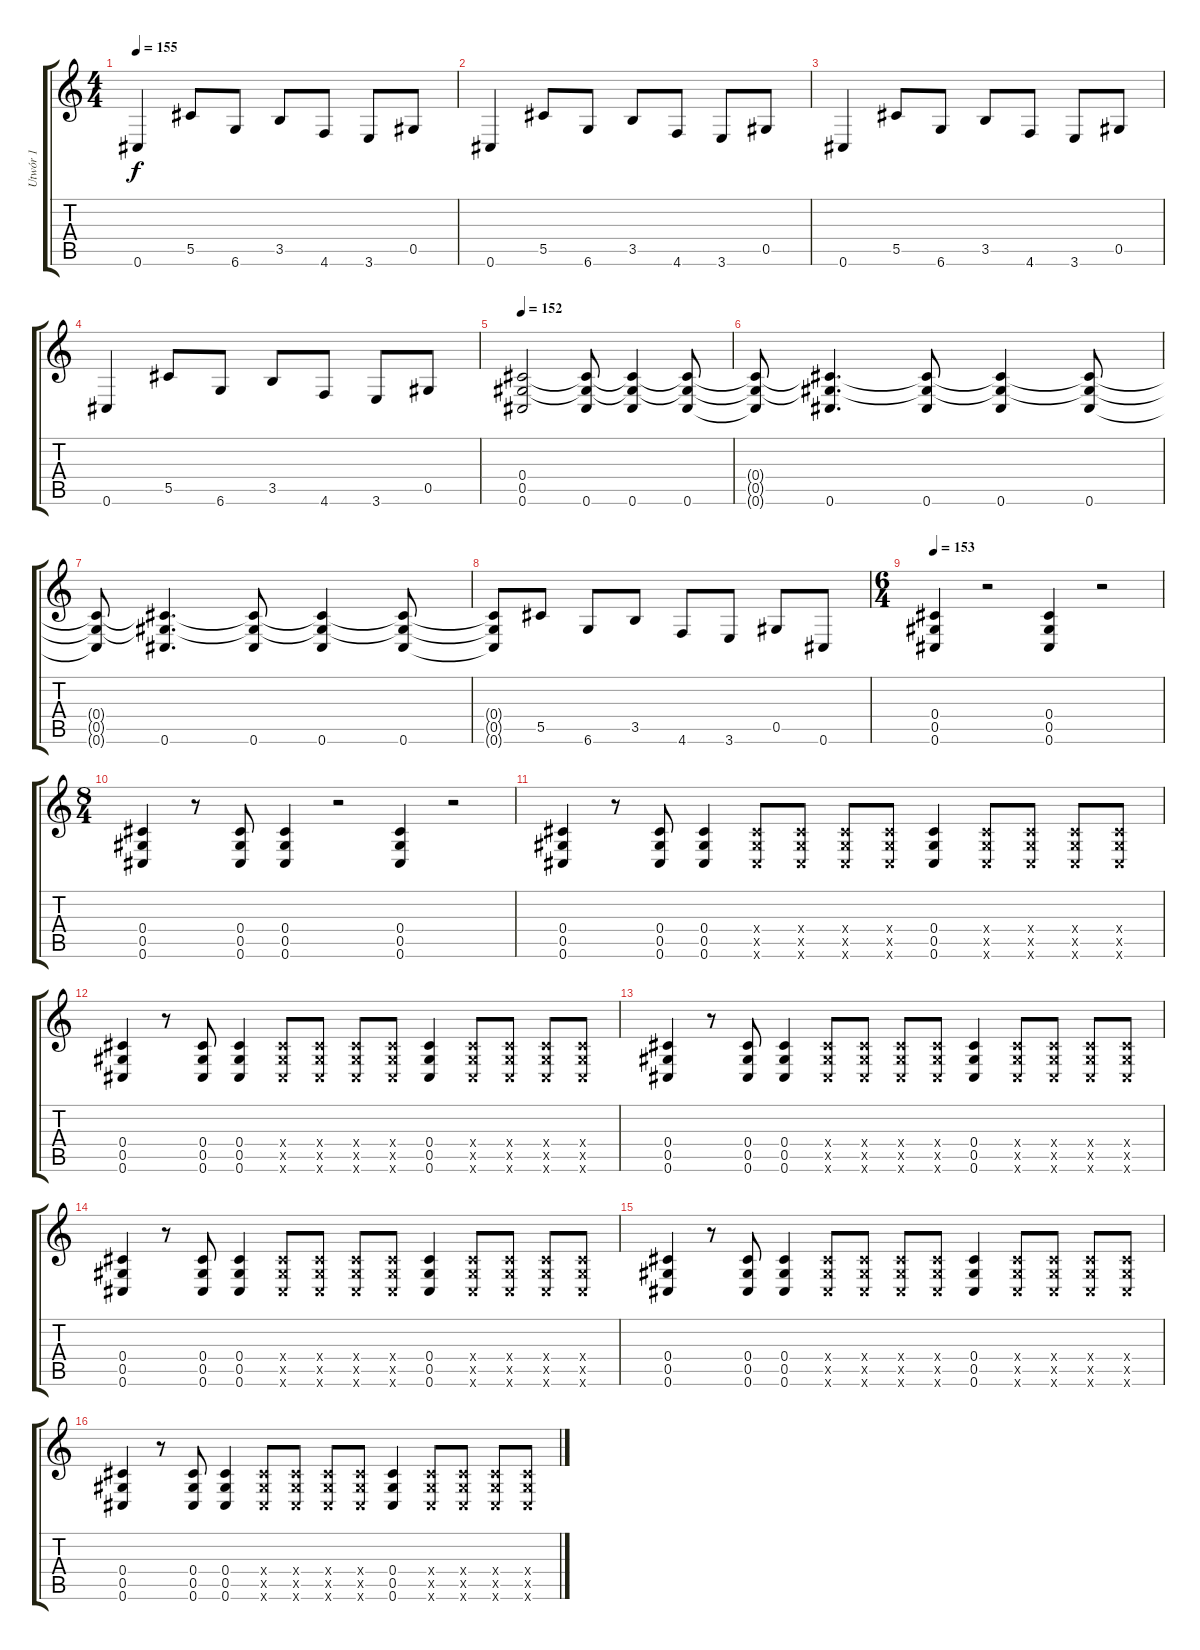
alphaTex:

\track ("Utwór 1" "Utwór 1") {instrument distortionguitar}
\staff {score tabs}
\tuning (Eb4 Bb3 Gb3 Db3 Ab2 Db2) {hide}
\ts (4 4)
\tempo 155
\clef g2
\ks c
0.6.4{dy f} 5.5.8 6.6.8 3.5.8 4.6.8 3.6.8 0.5.8 |
0.6.4 5.5.8 6.6.8 3.5.8 4.6.8 3.6.8 0.5.8 |
0.6.4 5.5.8 6.6.8 3.5.8 4.6.8 3.6.8 0.5.8 |
0.6.4 5.5.8 6.6.8 3.5.8 4.6.8 3.6.8 0.5.8 |
\tempo 152
(0.4 0.5 0.6).2 (0.4{t} 0.5{t} 0.6).8 (0.4{t} 0.5{t} 0.6).4 (0.4{t} 0.5{t} 0.6).8 |
(0.4{t} 0.5{t} 0.6{t}).8 (0.4{t} 0.5{t} 0.6).4{d} (0.4{t} 0.5{t} 0.6).8 (0.4{t} 0.5{t} 0.6).4 (0.4{t} 0.5{t} 0.6).8 |
(0.4{t} 0.5{t} 0.6{t}).8 (0.4{t} 0.5{t} 0.6).4{d} (0.4{t} 0.5{t} 0.6).8 (0.4{t} 0.5{t} 0.6).4 (0.4{t} 0.5{t} 0.6).8 |
(0.4{t} 0.5{t} 0.6{t}).8 5.5.8 6.6.8 3.5.8 4.6.8 3.6.8 0.5.8 0.6.8 |
\ts (6 4)
\tempo 153
(0.4 0.5 0.6).4 r.2 (0.4 0.5 0.6).4 r.2 |
\ts (8 4)
(0.4 0.5 0.6).4 r.8 (0.4 0.5 0.6).8 (0.4 0.5 0.6).4 r.2 (0.4 0.5 0.6).4 r.2 |
(0.4 0.5 0.6).4 r.8 (0.4 0.5 0.6).8 (0.4 0.5 0.6).4 (0.4{x} 0.5{x} 0.6{x}).8 (0.4{x} 0.5{x} 0.6{x}).8 (0.4{x} 0.5{x} 0.6{x}).8 (0.4{x} 0.5{x} 0.6{x}).8 (0.4 0.5 0.6).4 (0.4{x} 0.5{x} 0.6{x}).8 (0.4{x} 0.5{x} 0.6{x}).8 (0.4{x} 0.5{x} 0.6{x}).8 (0.4{x} 0.5{x} 0.6{x}).8 |
(0.4 0.5 0.6).4 r.8 (0.4 0.5 0.6).8 (0.4 0.5 0.6).4 (0.4{x} 0.5{x} 0.6{x}).8 (0.4{x} 0.5{x} 0.6{x}).8 (0.4{x} 0.5{x} 0.6{x}).8 (0.4{x} 0.5{x} 0.6{x}).8 (0.4 0.5 0.6).4 (0.4{x} 0.5{x} 0.6{x}).8 (0.4{x} 0.5{x} 0.6{x}).8 (0.4{x} 0.5{x} 0.6{x}).8 (0.4{x} 0.5{x} 0.6{x}).8 |
(0.4 0.5 0.6).4 r.8 (0.4 0.5 0.6).8 (0.4 0.5 0.6).4 (0.4{x} 0.5{x} 0.6{x}).8 (0.4{x} 0.5{x} 0.6{x}).8 (0.4{x} 0.5{x} 0.6{x}).8 (0.4{x} 0.5{x} 0.6{x}).8 (0.4 0.5 0.6).4 (0.4{x} 0.5{x} 0.6{x}).8 (0.4{x} 0.5{x} 0.6{x}).8 (0.4{x} 0.5{x} 0.6{x}).8 (0.4{x} 0.5{x} 0.6{x}).8 |
(0.4 0.5 0.6).4 r.8 (0.4 0.5 0.6).8 (0.4 0.5 0.6).4 (0.4{x} 0.5{x} 0.6{x}).8 (0.4{x} 0.5{x} 0.6{x}).8 (0.4{x} 0.5{x} 0.6{x}).8 (0.4{x} 0.5{x} 0.6{x}).8 (0.4 0.5 0.6).4 (0.4{x} 0.5{x} 0.6{x}).8 (0.4{x} 0.5{x} 0.6{x}).8 (0.4{x} 0.5{x} 0.6{x}).8 (0.4{x} 0.5{x} 0.6{x}).8 |
(0.4 0.5 0.6).4 r.8 (0.4 0.5 0.6).8 (0.4 0.5 0.6).4 (0.4{x} 0.5{x} 0.6{x}).8 (0.4{x} 0.5{x} 0.6{x}).8 (0.4{x} 0.5{x} 0.6{x}).8 (0.4{x} 0.5{x} 0.6{x}).8 (0.4 0.5 0.6).4 (0.4{x} 0.5{x} 0.6{x}).8 (0.4{x} 0.5{x} 0.6{x}).8 (0.4{x} 0.5{x} 0.6{x}).8 (0.4{x} 0.5{x} 0.6{x}).8 |
(0.4 0.5 0.6).4 r.8 (0.4 0.5 0.6).8 (0.4 0.5 0.6).4 (0.4{x} 0.5{x} 0.6{x}).8 (0.4{x} 0.5{x} 0.6{x}).8 (0.4{x} 0.5{x} 0.6{x}).8 (0.4{x} 0.5{x} 0.6{x}).8 (0.4 0.5 0.6).4 (0.4{x} 0.5{x} 0.6{x}).8 (0.4{x} 0.5{x} 0.6{x}).8 (0.4{x} 0.5{x} 0.6{x}).8 (0.4{x} 0.5{x} 0.6{x}).8
